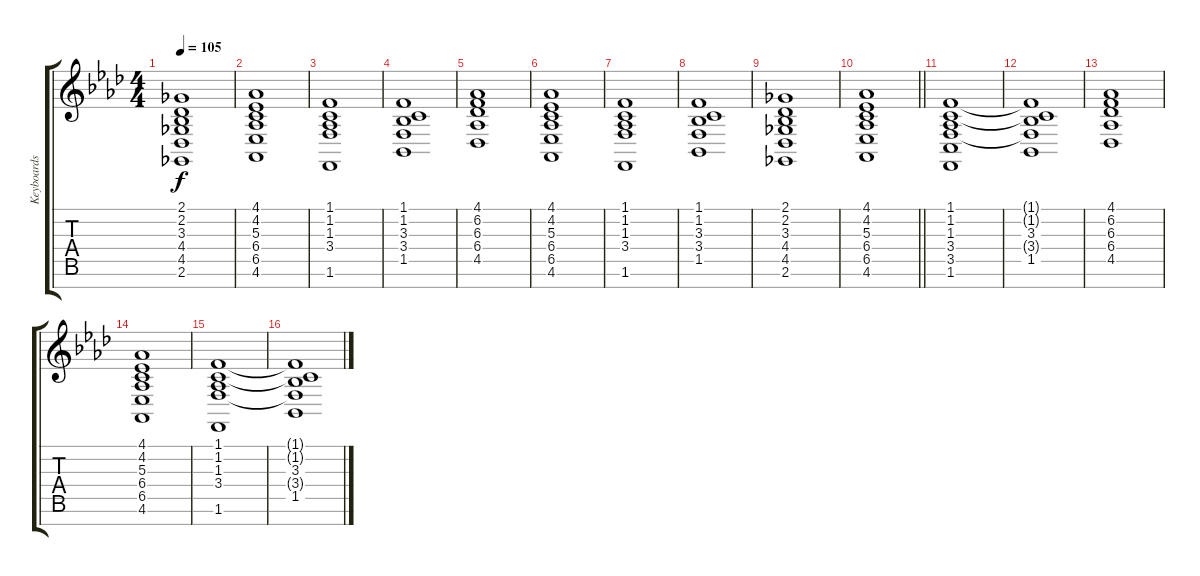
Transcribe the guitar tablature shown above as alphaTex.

\track ("Keyboards Rythim" "Keyboards ") {instrument stringensemble1}
\staff {score tabs}
\tuning (E4 B3 G3 D3 A2 E2 B1) {hide}
\ts (4 4)
\tempo 105
\clef g2
\ks fminor
(2.1 2.2 3.3 4.4 4.5 2.6).1{dy f} |
(4.1 4.2 5.3 6.4 6.5 4.6).1 |
(1.1 1.2 1.3 3.4 1.6).1 |
(1.1 1.2 3.3 3.4 1.5).1 |
(4.1 6.2 6.3 6.4 4.5).1 |
(4.1 4.2 5.3 6.4 6.5 4.6).1 |
(1.1 1.2 1.3 3.4 1.6).1 |
(1.1 1.2 3.3 3.4 1.5).1 |
(2.1 2.2 3.3 4.4 4.5 2.6).1 |
\barLineRight lightlight
(4.1 4.2 5.3 6.4 6.5 4.6).1 |
(1.1 1.2 1.3 3.4 3.5 1.6).1 |
(1.1{t} 1.2{t} 3.3 3.4{t} 1.5).1 |
(4.1 6.2 6.3 6.4 4.5).1 |
(4.1 4.2 5.3 6.4 6.5 4.6).1 |
(1.1 1.2 1.3 3.4 1.6).1 |
(1.1{t} 1.2{t} 3.3 3.4{t} 1.5).1
